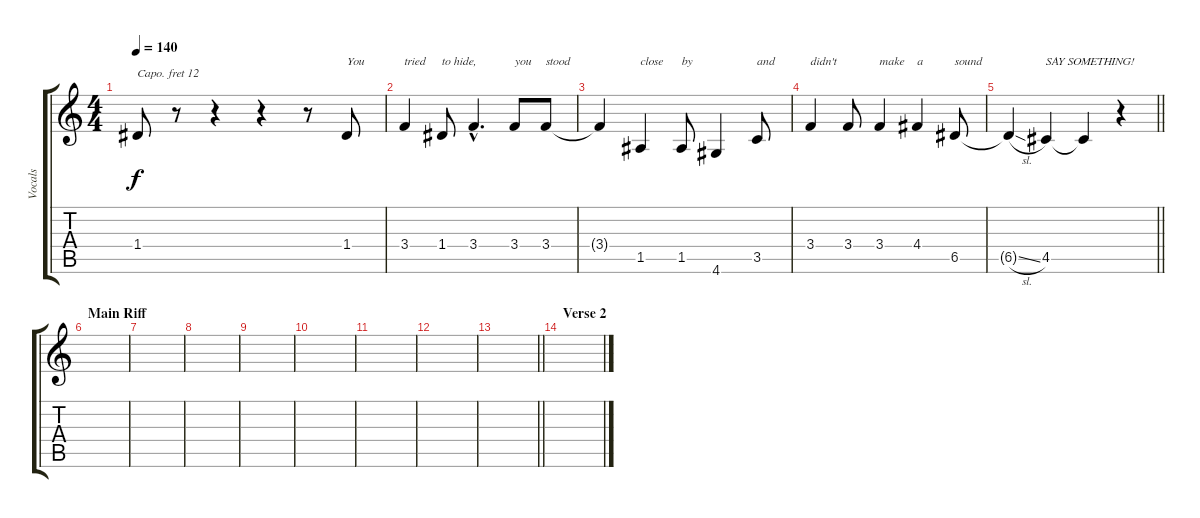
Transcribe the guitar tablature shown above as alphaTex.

\track ("Vocals" "Vocals") {instrument lead2sawtooth}
\staff {score tabs}
\capo 12
\tuning (E4 B3 G3 D3 A2 E2) {hide}
\ts (4 4)
\tempo 140
\clef g2
\ks c
1.4{t}.8{dy f} r.8 r.4 r.4 r.8 1.4.8{txt "You"} |
3.4.4{txt "tried"} 1.4.8{txt "to hide,"} 3.4{hac}.4{d} 3.4.8{txt "you"} 3.4.8{txt "stood"} |
3.4{t}.4 1.5.4{txt "close"} 1.5.8{txt "by"} 4.6.4 3.5.8{txt "and"} |
3.4.4{txt "didn't"} 3.4.8 3.4.4{txt "make"} 4.4.4{txt "a"} 6.5.8{txt "sound"} |
\barLineRight lightlight
6.5{sl t}.4 4.5.4{txt "SAY SOMETHING!"} 4.5{t}.4 r.4 |
\section ("" "Main Riff")
|
|
|
|
|
|
|
\barLineRight lightlight
|
\section ("" "Verse 2")
